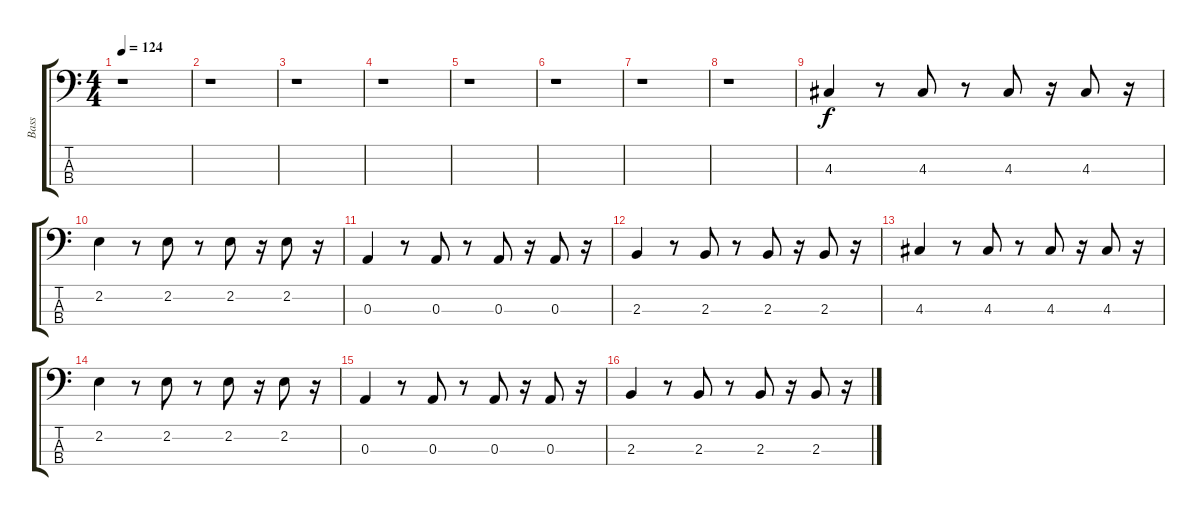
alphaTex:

\track ("Bass" "Bass") {instrument fretlessbass}
\staff {score tabs}
\tuning (G2 D2 A1 E1) {hide}
\ts (4 4)
\tempo 124
\clef f4
\ks c
r.1{dy f instrument fretlessbass} |
r.1 |
r.1 |
r.1 |
r.1 |
r.1 |
r.1 |
r.1 |
4.3.4 r.8 4.3.8 r.8 4.3.8 r.16 4.3.8 r.16 |
2.2.4 r.8 2.2.8 r.8 2.2.8 r.16 2.2.8 r.16 |
0.3.4 r.8 0.3.8 r.8 0.3.8 r.16 0.3.8 r.16 |
2.3.4 r.8 2.3.8 r.8 2.3.8 r.16 2.3.8 r.16 |
4.3.4 r.8 4.3.8 r.8 4.3.8 r.16 4.3.8 r.16 |
2.2.4 r.8 2.2.8 r.8 2.2.8 r.16 2.2.8 r.16 |
0.3.4 r.8 0.3.8 r.8 0.3.8 r.16 0.3.8 r.16 |
2.3.4 r.8 2.3.8 r.8 2.3.8 r.16 2.3.8 r.16
